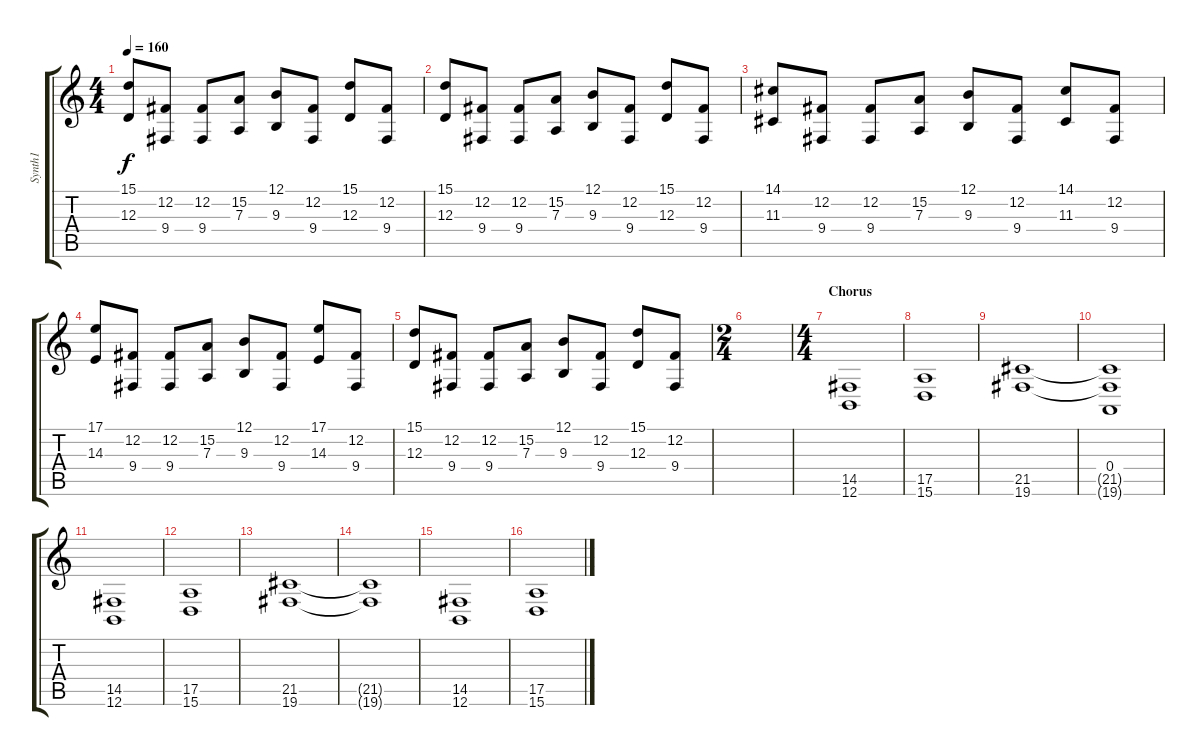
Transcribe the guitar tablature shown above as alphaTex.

\track ("Synth1" "Synth1") {instrument synthstrings1}
\staff {score tabs}
\tuning (B3 Gb3 D3 A2 E2 B1) {hide}
\ts (4 4)
\tempo 160
\clef g2
\ks c
(15.1 12.3).8{dy f} (12.2 9.4).8 (12.2 9.4).8 (15.2 7.3).8 (12.1 9.3).8 (12.2 9.4).8 (15.1 12.3).8 (12.2 9.4).8 |
(15.1 12.3).8 (12.2 9.4).8 (12.2 9.4).8 (15.2 7.3).8 (12.1 9.3).8 (12.2 9.4).8 (15.1 12.3).8 (12.2 9.4).8 |
(14.1 11.3).8 (12.2 9.4).8 (12.2 9.4).8 (15.2 7.3).8 (12.1 9.3).8 (12.2 9.4).8 (14.1 11.3).8 (12.2 9.4).8 |
(17.1 14.3).8 (12.2 9.4).8 (12.2 9.4).8 (15.2 7.3).8 (12.1 9.3).8 (12.2 9.4).8 (17.1 14.3).8 (12.2 9.4).8 |
(15.1 12.3).8 (12.2 9.4).8 (12.2 9.4).8 (15.2 7.3).8 (12.1 9.3).8 (12.2 9.4).8 (15.1 12.3).8 (12.2 9.4).8 |
\ts (2 4)
|
\ts (4 4)
\section ("" "Chorus")
(14.5 12.6).1 |
(17.5 15.6).1 |
(21.5 19.6).1 |
(0.4 21.5{t} 19.6{t}).1 |
(14.5 12.6).1 |
(17.5 15.6).1 |
(21.5 19.6).1 |
(21.5{t} 19.6{t}).1 |
(14.5 12.6).1 |
(17.5 15.6).1
